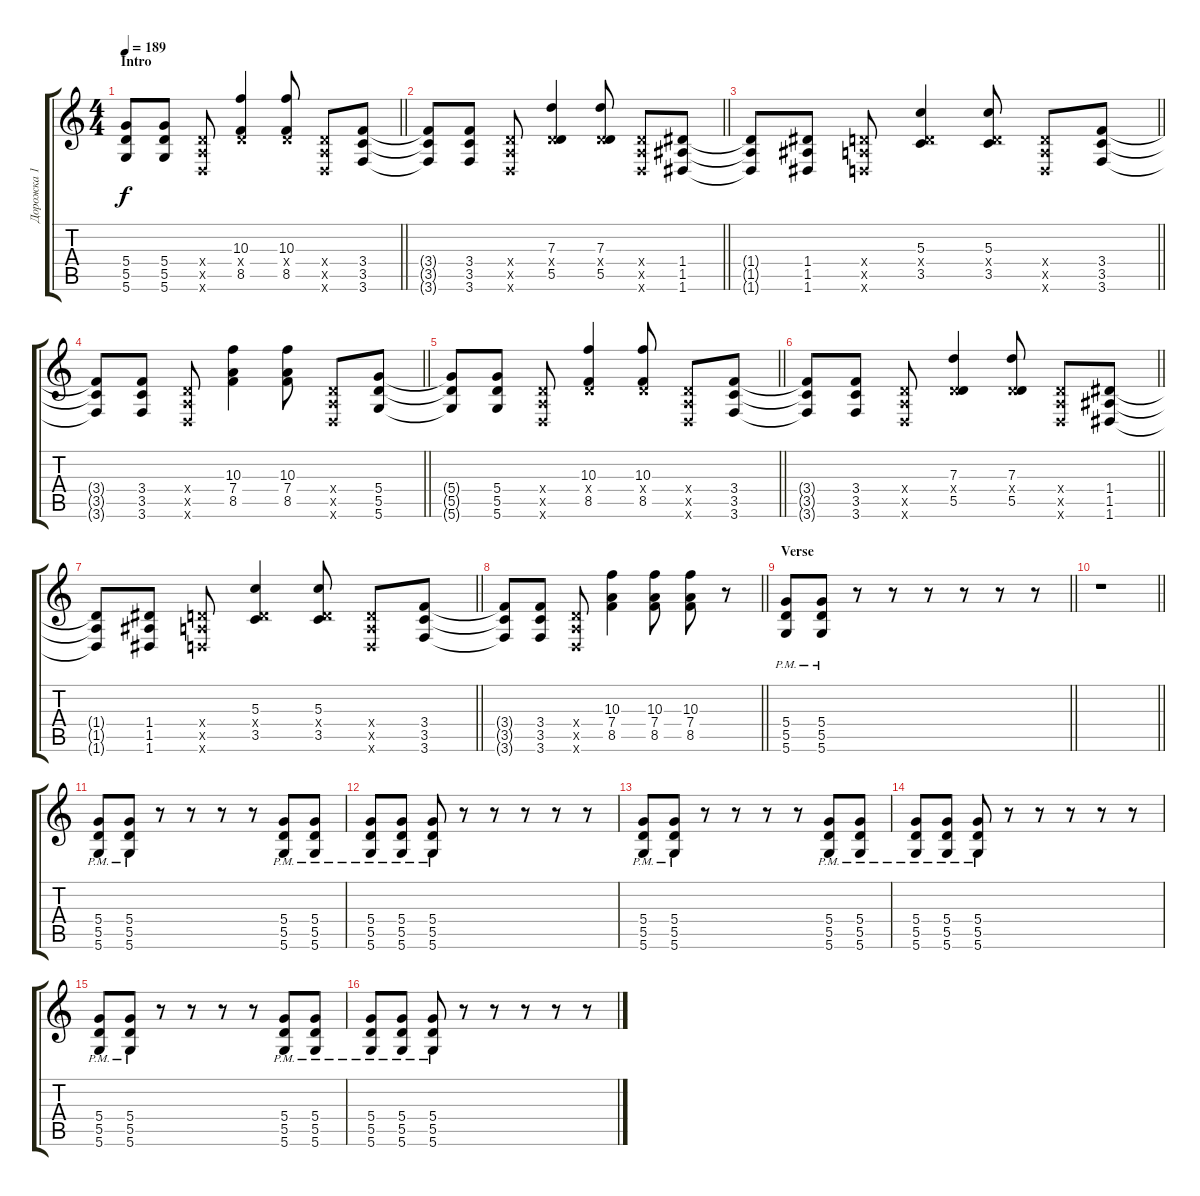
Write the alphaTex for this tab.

\track ("Дорожка 1" "Дорожка 1") {instrument distortionguitar}
\staff {score tabs}
\tuning (E4 B3 G3 D3 A2 D2) {hide}
\ts (4 4)
\section ("" "Intro")
\tempo 189
\clef g2
\barLineRight lightlight
\ks c
(5.4{t} 5.5{t} 5.6{t}).8{dy f} (5.4 5.5 5.6).8 (0.4{x} 0.5{x} 0.6{x}).8 (10.3 0.4{x} 8.5).4 (10.3 0.4{x} 8.5).8 (0.4{x} 0.5{x} 0.6{x}).8 (3.4 3.5 3.6).8 |
\barLineRight lightlight
(3.4{t} 3.5{t} 3.6{t}).8 (3.4 3.5 3.6).8 (0.4{x} 0.5{x} 0.6{x}).8 (7.3 0.4{x} 5.5).4 (7.3 0.4{x} 5.5).8 (0.4{x} 0.5{x} 0.6{x}).8 (1.4 1.5 1.6).8 |
\barLineRight lightlight
(1.4{t} 1.5{t} 1.6{t}).8 (1.4 1.5 1.6).8 (0.4{x} 0.5{x} 0.6{x}).8 (5.3 0.4{x} 3.5).4 (5.3 0.4{x} 3.5).8 (0.4{x} 0.5{x} 0.6{x}).8 (3.4 3.5 3.6).8 |
\barLineRight lightlight
(3.4{t} 3.5{t} 3.6{t}).8 (3.4 3.5 3.6).8 (0.4{x} 0.5{x} 0.6{x}).8 (10.3 7.4 8.5).4 (10.3 7.4 8.5).8 (0.4{x} 0.5{x} 0.6{x}).8 (5.4 5.5 5.6).8 |
\barLineRight lightlight
(5.4{t} 5.5{t} 5.6{t}).8 (5.4 5.5 5.6).8 (0.4{x} 0.5{x} 0.6{x}).8 (10.3 0.4{x} 8.5).4 (10.3 0.4{x} 8.5).8 (0.4{x} 0.5{x} 0.6{x}).8 (3.4 3.5 3.6).8 |
\barLineRight lightlight
(3.4{t} 3.5{t} 3.6{t}).8 (3.4 3.5 3.6).8 (0.4{x} 0.5{x} 0.6{x}).8 (7.3 0.4{x} 5.5).4 (7.3 0.4{x} 5.5).8 (0.4{x} 0.5{x} 0.6{x}).8 (1.4 1.5 1.6).8 |
\barLineRight lightlight
(1.4{t} 1.5{t} 1.6{t}).8 (1.4 1.5 1.6).8 (0.4{x} 0.5{x} 0.6{x}).8 (5.3 0.4{x} 3.5).4 (5.3 0.4{x} 3.5).8 (0.4{x} 0.5{x} 0.6{x}).8 (3.4 3.5 3.6).8 |
\barLineRight lightlight
(3.4{t} 3.5{t} 3.6{t}).8 (3.4 3.5 3.6).8 (0.4{x} 0.5{x} 0.6{x}).8 (10.3 7.4 8.5).4 (10.3 7.4 8.5).8 (10.3 7.4 8.5).8 r.8 |
\section ("" "Verse")
\barLineRight lightlight
(5.4{pm} 5.5{pm} 5.6{pm}).8 (5.4{pm} 5.5{pm} 5.6{pm}).8 r.8 r.8 r.8 r.8 r.8 r.8 |
\barLineRight lightlight
r.1 |
(5.4{pm} 5.5{pm} 5.6{pm}).8 (5.4{pm} 5.5{pm} 5.6{pm}).8 r.8 r.8 r.8 r.8 (5.4{pm} 5.5{pm} 5.6{pm}).8 (5.4{pm} 5.5{pm} 5.6{pm}).8 |
(5.4{pm} 5.5{pm} 5.6{pm}).8 (5.4{pm} 5.5{pm} 5.6{pm}).8 (5.4{pm} 5.5{pm} 5.6{pm}).8 r.8 r.8 r.8 r.8 r.8 |
(5.4{pm} 5.5{pm} 5.6{pm}).8 (5.4{pm} 5.5{pm} 5.6{pm}).8 r.8 r.8 r.8 r.8 (5.4{pm} 5.5{pm} 5.6{pm}).8 (5.4{pm} 5.5{pm} 5.6{pm}).8 |
(5.4{pm} 5.5{pm} 5.6{pm}).8 (5.4{pm} 5.5{pm} 5.6{pm}).8 (5.4{pm} 5.5{pm} 5.6{pm}).8 r.8 r.8 r.8 r.8 r.8 |
(5.4{pm} 5.5{pm} 5.6{pm}).8 (5.4{pm} 5.5{pm} 5.6{pm}).8 r.8 r.8 r.8 r.8 (5.4{pm} 5.5{pm} 5.6{pm}).8 (5.4{pm} 5.5{pm} 5.6{pm}).8 |
(5.4{pm} 5.5{pm} 5.6{pm}).8 (5.4{pm} 5.5{pm} 5.6{pm}).8 (5.4{pm} 5.5{pm} 5.6{pm}).8 r.8 r.8 r.8 r.8 r.8
